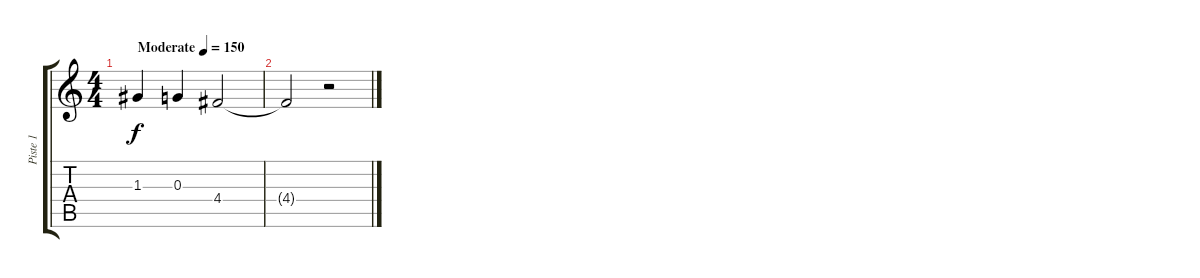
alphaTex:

\track ("Piste 1" "Piste 1") {instrument acousticguitarsteel}
\staff {score tabs}
\tuning (E4 B3 G3 D3 A2 E2) {hide}
\ts (4 4)
\tempo (150 "Moderate")
\clef g2
\ks c
1.3.4{dy f instrument acousticguitarsteel} 0.3.4 4.4.2 |
4.4{t}.2 r.2
